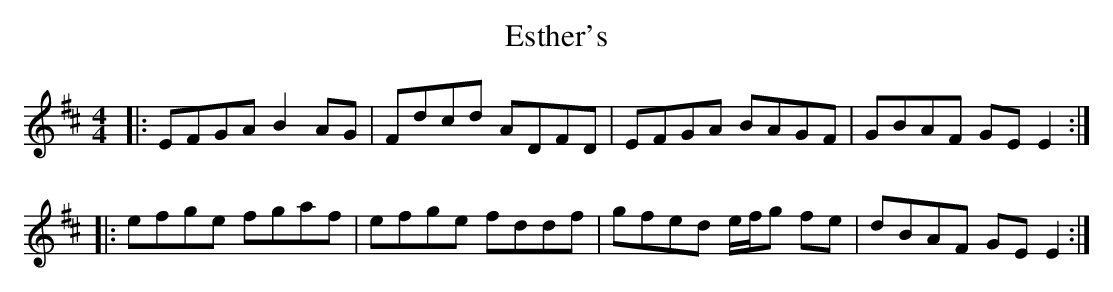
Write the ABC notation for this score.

X:1
T: Esther's
M: 4/4
L: 1/8
K: Edor
|:EFGA B2 AG|Fdcd ADFD|EFGA BAGF|GBAF GE E2:|
|:efge fgaf|efge fddf|gfed e/f/g fe|dBAF GE E2:|
